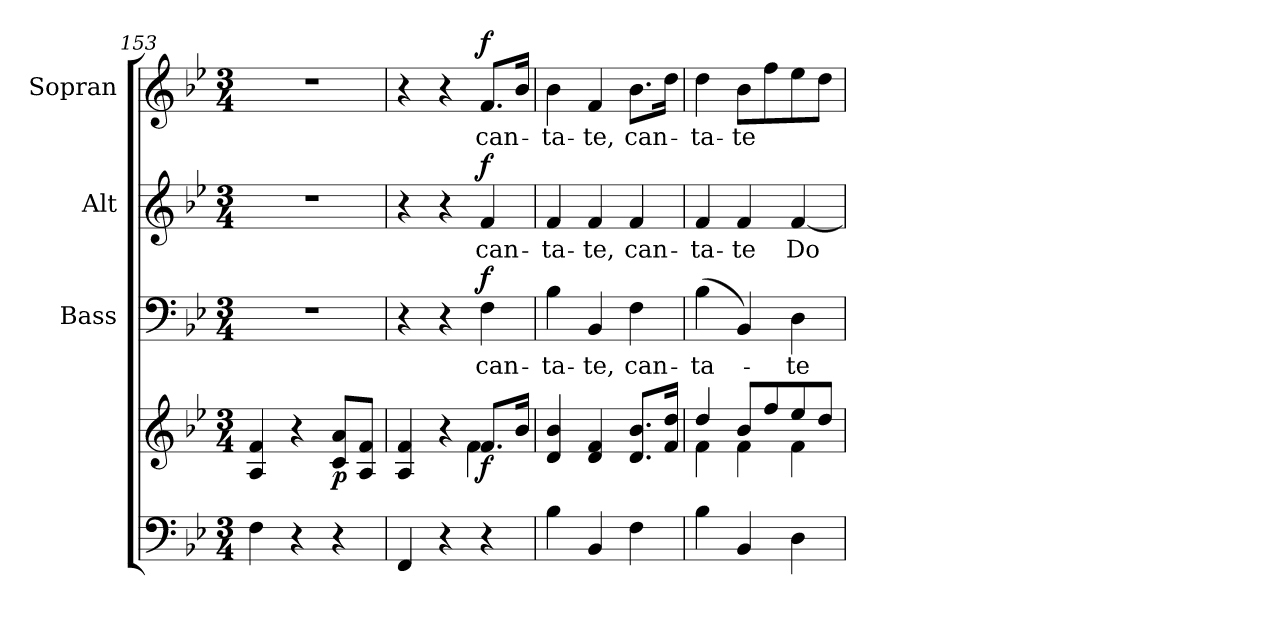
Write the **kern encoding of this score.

**kern	**kern	**dynam	**kern	**text	**dynam	**kern	**text	**dynam	**kern	**text	**dynam
*part4	*part4	*part4	*part3	*part3	*part3	*part2	*part2	*part2	*part1	*part1	*part1
*staff5	*staff4	*staff4/5	*staff3	*staff3	*staff3	*staff2	*staff2	*staff2	*staff1	*staff1	*staff1
*	*	*	*I"Bass	*	*	*I"Alt	*	*	*I"Sopran	*	*
*	*	*	*I'B.	*	*	*I'A.	*	*	*I'S.	*	*
*clefF4	*clefG2	*	*clefF4	*	*	*clefG2	*	*	*clefG2	*	*
*k[b-e-]	*k[b-e-]	*	*k[b-e-]	*	*	*k[b-e-]	*	*	*k[b-e-]	*	*
*B-:	*B-:	*	*B-:	*	*	*B-:	*	*	*B-:	*	*
*M3/4	*M3/4	*	*M3/4	*	*	*M3/4	*	*	*M3/4	*	*
=153	=153	=153	=153	=153	=153	=153	=153	=153	=153	=153	=153
4F\	4A/ 4f/	.	2.r	.	.	2.r	.	.	2.r	.	.
4r	4r	.	.	.	.	.	.	.	.	.	.
!	!	!LO:DY:b	!	!	!	!	!	!	!	!	!
4r	8c/ 8a/L	p	.	.	.	.	.	.	.	.	.
.	8A/ 8f/J	.	.	.	.	.	.	.	.	.	.
=154	=154	=154	=154	=154	=154	=154	=154	=154	=154	=154	=154
*	*^	*	*	*	*	*	*	*	*	*	*
4FF/	4A/ 4f/	2ryy	.	4r	.	.	4r	.	.	4r	.	.
4r	4r	.	.	4r	.	.	4r	.	.	4r	.	.
!	!	!	!LO:DY:b	!	!LO:LY:b	!LO:DY:a	!	!LO:LY:b	!LO:DY:a	!	!LO:LY:b	!LO:DY:a
4r	8.f/L	4f\	f	4F\	can-	f	4f/	can-	f	8.f/L	can-	f
.	16b-/Jk	.	.	.	.	.	.	.	.	16b-/Jk	.	.
*	*v	*v	*	*	*	*	*	*	*	*	*	*
=155	=155	=155	=155	=155	=155	=155	=155	=155	=155	=155	=155
!	!	!	!	!LO:LY:b	!	!	!LO:LY:b	!	!	!LO:LY:b	!
4B-\	4d/ 4b-/	.	4B-\	-ta-	.	4f/	-ta-	.	4b-\	-ta-	.
!	!	!	!	!LO:LY:b	!	!	!LO:LY:b	!	!	!LO:LY:b	!
4BB-/	4d/ 4f/	.	4BB-/	-te,	.	4f/	-te,	.	4f/	-te,	.
!	!	!	!	!LO:LY:b	!	!	!LO:LY:b	!	!	!LO:LY:b	!
4F\	8.d/ 8.b-/L	.	4F\	can-	.	4f/	can-	.	8.b-\L	can-	.
.	16f/ 16dd/Jk	.	.	.	.	.	.	.	16dd\Jk	.	.
=156	=156	=156	=156	=156	=156	=156	=156	=156	=156	=156	=156
*	*^	*	*	*	*	*	*	*	*	*	*
!	!	!	!	!	!LO:LY:b	!	!	!LO:LY:b	!	!	!LO:LY:b	!
4B-\	4dd/	4f\	.	(>4B-\	-ta-	.	4f/	-ta-	.	4dd\	-ta-	.
!	!	!	!	!	!	!	!	!LO:LY:b	!	!	!LO:LY:b	!
4BB-/	8b-/L	4f\	.	4BB-/)	.	.	4f/	-te	.	8b-\L	-te	.
.	8ff/	.	.	.	.	.	.	.	.	8ff\	.	.
!	!	!	!	!	!LO:LY:b	!	!	!LO:LY:b	!	!	!	!
4D\	8ee-/	4f\	.	4D\	-te	.	[4f/	Do-	.	8ee-\	.	.
.	8dd/J	.	.	.	.	.	.	.	.	8dd\J	.	.
*	*v	*v	*	*	*	*	*	*	*	*	*	*
=	=	=	=	=	=	=	=	=	=	=	=
*-	*-	*-	*-	*-	*-	*-	*-	*-	*-	*-	*-
